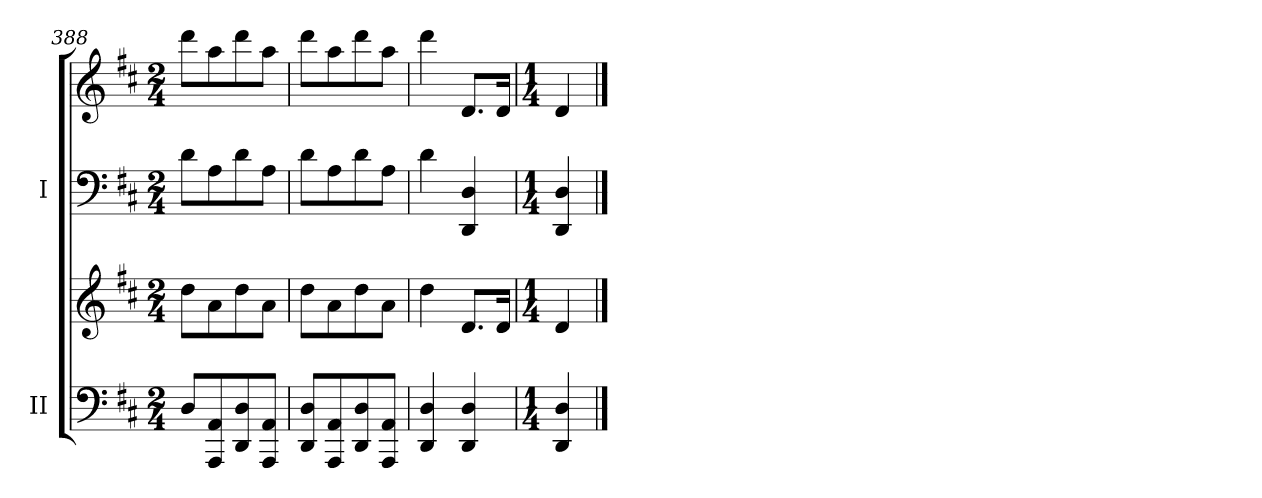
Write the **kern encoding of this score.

**kern	**kern	**kern	**kern
*part2	*part2	*part1	*part1
*staff4	*staff3	*staff2	*staff1
*I"II	*	*I"I	*
*I'II	*	*I'I	*
*clefF4	*clefG2	*clefF4	*clefG2
*k[f#c#]	*k[f#c#]	*k[f#c#]	*k[f#c#]
*M2/4	*M2/4	*M2/4	*M2/4
=388	=388	=388	=388
8D/L	8dd\L	8d\L	8ddd\L
8AAA/ 8AA/	8a\	8A\	8aa\
8DD/ 8D/	8dd\	8d\	8ddd\
8AAA/ 8AA/J	8a\J	8A\J	8aa\J
=389	=389	=389	=389
8DD/ 8D/L	8dd\L	8d\L	8ddd\L
8AAA/ 8AA/	8a\	8A\	8aa\
8DD/ 8D/	8dd\	8d\	8ddd\
8AAA/ 8AA/J	8a\J	8A\J	8aa\J
=390	=390	=390	=390
4DD/ 4D/	4dd\	4d\	4ddd\
4DD/ 4D/	8.d/L	4DD/ 4D/	8.d/L
.	16d/Jk	.	16d/Jk
=391	=391	=391	=391
*M1/4	*M1/4	*M1/4	*M1/4
4DD/ 4D/	4d/	4DD/ 4D/	4d/
==	==	==	==
*-	*-	*-	*-
